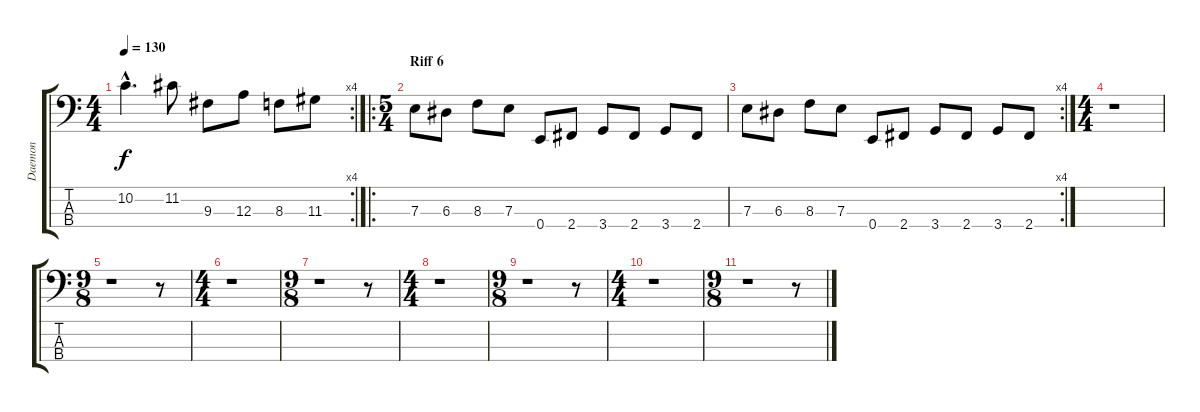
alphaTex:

\track ("Daemon" "Daemon") {instrument electricbasspick}
\staff {score tabs}
\tuning (G2 D2 A1 E1) {hide}
\rc 4
\ts (4 4)
\tempo 130
\clef f4
\ks c
10.2{hac}.4{d dy f} 11.2.8 9.3.8 12.3.8 8.3.8 11.3.8 |
\ro
\ts (5 4)
\section ("" "Riff 6")
7.3.8 6.3.8 8.3.8 7.3.8 0.4.8 2.4.8 3.4.8 2.4.8 3.4.8 2.4.8 |
\rc 4
7.3.8 6.3.8 8.3.8 7.3.8 0.4.8 2.4.8 3.4.8 2.4.8 3.4.8 2.4.8 |
\ts (4 4)
r.1 |
\ts (9 8)
r.1 r.8 |
\ts (4 4)
r.1 |
\ts (9 8)
r.1 r.8 |
\ts (4 4)
r.1 |
\ts (9 8)
r.1 r.8 |
\ts (4 4)
r.1 |
\ts (9 8)
r.1 r.8
